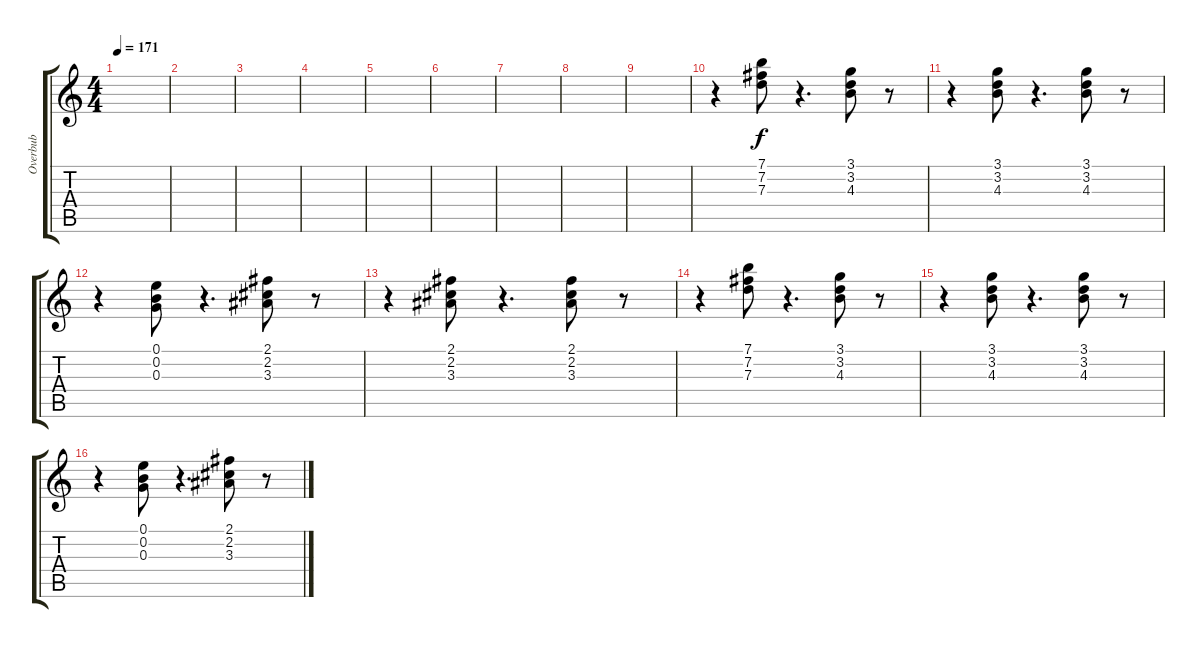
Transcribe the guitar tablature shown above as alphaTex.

\track ("Overbub" "Overbub") {instrument electricguitarmuted}
\staff {score tabs}
\tuning (E4 B3 G3 D3 A2 E2) {hide}
\ts (4 4)
\tempo 171
\clef g2
\ks c
|
|
|
|
|
|
|
|
|
r.4 (7.1 7.2 7.3).8 r.4{d} (3.1 3.2 4.3).8 r.8 |
r.4 (3.1 3.2 4.3).8 r.4{d} (3.1 3.2 4.3).8 r.8 |
r.4 (0.1 0.2 0.3).8 r.4{d} (2.1 2.2 3.3).8 r.8 |
r.4 (2.1 2.2 3.3).8 r.4{d} (2.1 2.2 3.3).8 r.8 |
r.4 (7.1 7.2 7.3).8 r.4{d} (3.1 3.2 4.3).8 r.8 |
r.4 (3.1 3.2 4.3).8 r.4{d} (3.1 3.2 4.3).8 r.8 |
r.4 (0.1 0.2 0.3).8 r.4{d} (2.1 2.2 3.3).8 r.8
